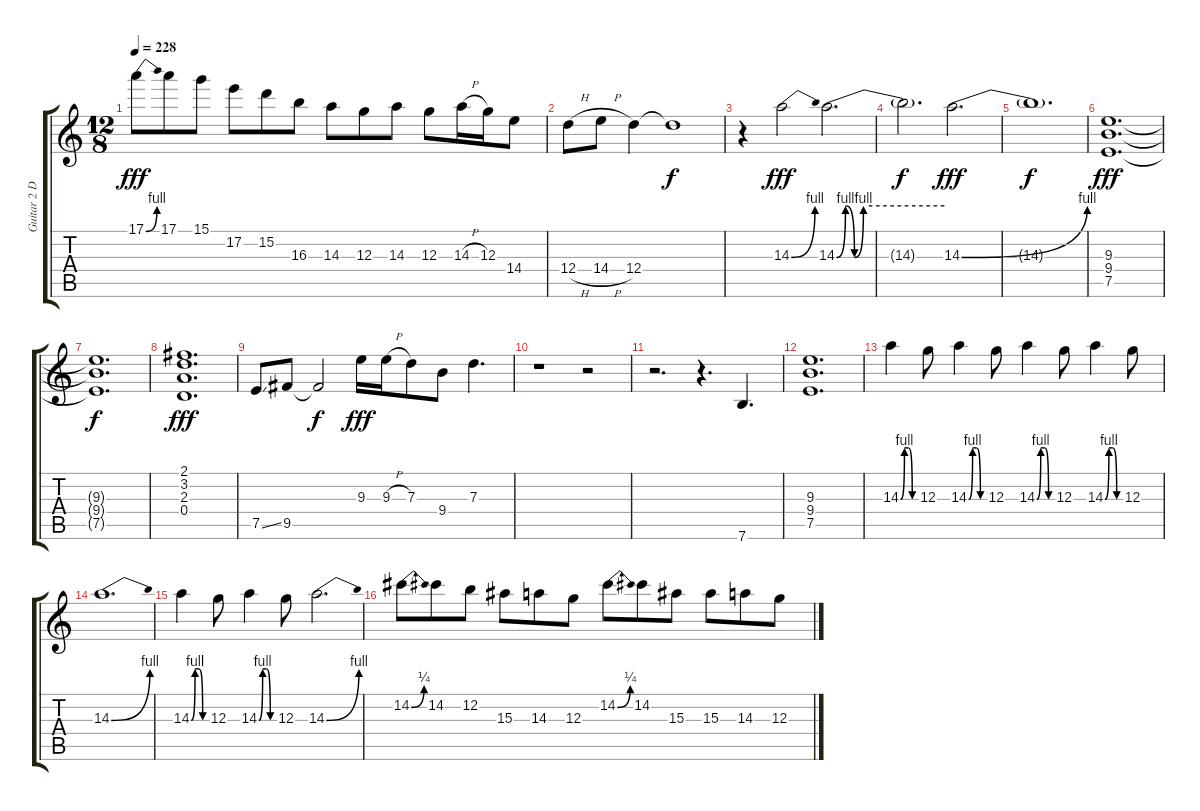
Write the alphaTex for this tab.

\track ("Guitar 2 Delay / Echo" "Guitar 2 D") {instrument distortionguitar}
\staff {score tabs}
\tuning (E4 B3 G3 D3 A2 E2) {hide}
\ts (12 8)
\tempo 228
\clef g2
\ks c
17.1{be (bend 0 0 60 4)}.8{dy fff} 17.1.8 15.1.8 17.2.8 15.2.8 16.3.8 14.3.8 12.3.8 14.3.8 12.3.8 14.3{h}.16 12.3.16 14.4.8 |
12.4{h}.8 14.4{h}.8 12.4.4 12.4{t}.1{dy f} |
r.4 14.3{be (bend 0 0 60 4)}.2{dy fff} 14.3{be (custom 0 0 5 4 10 0 15 4 60 4)}.2{d} |
14.3{t}.2{d dy f} 14.3{be (bend 0 0 60 4)}.2{d dy fff} |
14.3{t}.1{d dy f} |
(9.3 9.4 7.5).1{d dy fff} |
(9.3{t} 9.4{t} 7.5{t}).1{d dy f} |
(2.1 3.2 2.3 0.4).1{d dy fff} |
7.5{ss}.8 9.5.8 9.5{t}.2{dy f} 9.3.16{dy fff} 9.3{h}.16 7.3.8 9.4.8 7.3.4{d} |
r.1 r.2 |
r.2{d} r.4{d} 7.6.4{d} |
(9.3 9.4 7.5).1{d} |
14.3{be (custom 0 0 15 4 30 4 45 0 60 0)}.4 12.3.8 14.3{be (custom 0 0 15 4 30 4 45 0 60 0)}.4 12.3.8 14.3{be (custom 0 0 15 4 30 4 45 0 60 0)}.4 12.3.8 14.3{be (custom 0 0 15 4 30 4 45 0 60 0)}.4 12.3.8 |
14.3{be (bend 0 0 60 4)}.1{d} |
14.3{be (custom 0 0 15 4 30 4 45 0 60 0)}.4 12.3.8 14.3{be (custom 0 0 15 4 30 4 45 0 60 0)}.4 12.3.8 14.3{be (bend 0 0 60 4)}.2{d} |
14.2{be (bend 0 0 60 1)}.8 14.2.8 12.2.8 15.3.8 14.3.8 12.3.8 14.2{be (bend 0 0 60 1)}.8 14.2.8 15.3.8 15.3.8 14.3.8 12.3.8
